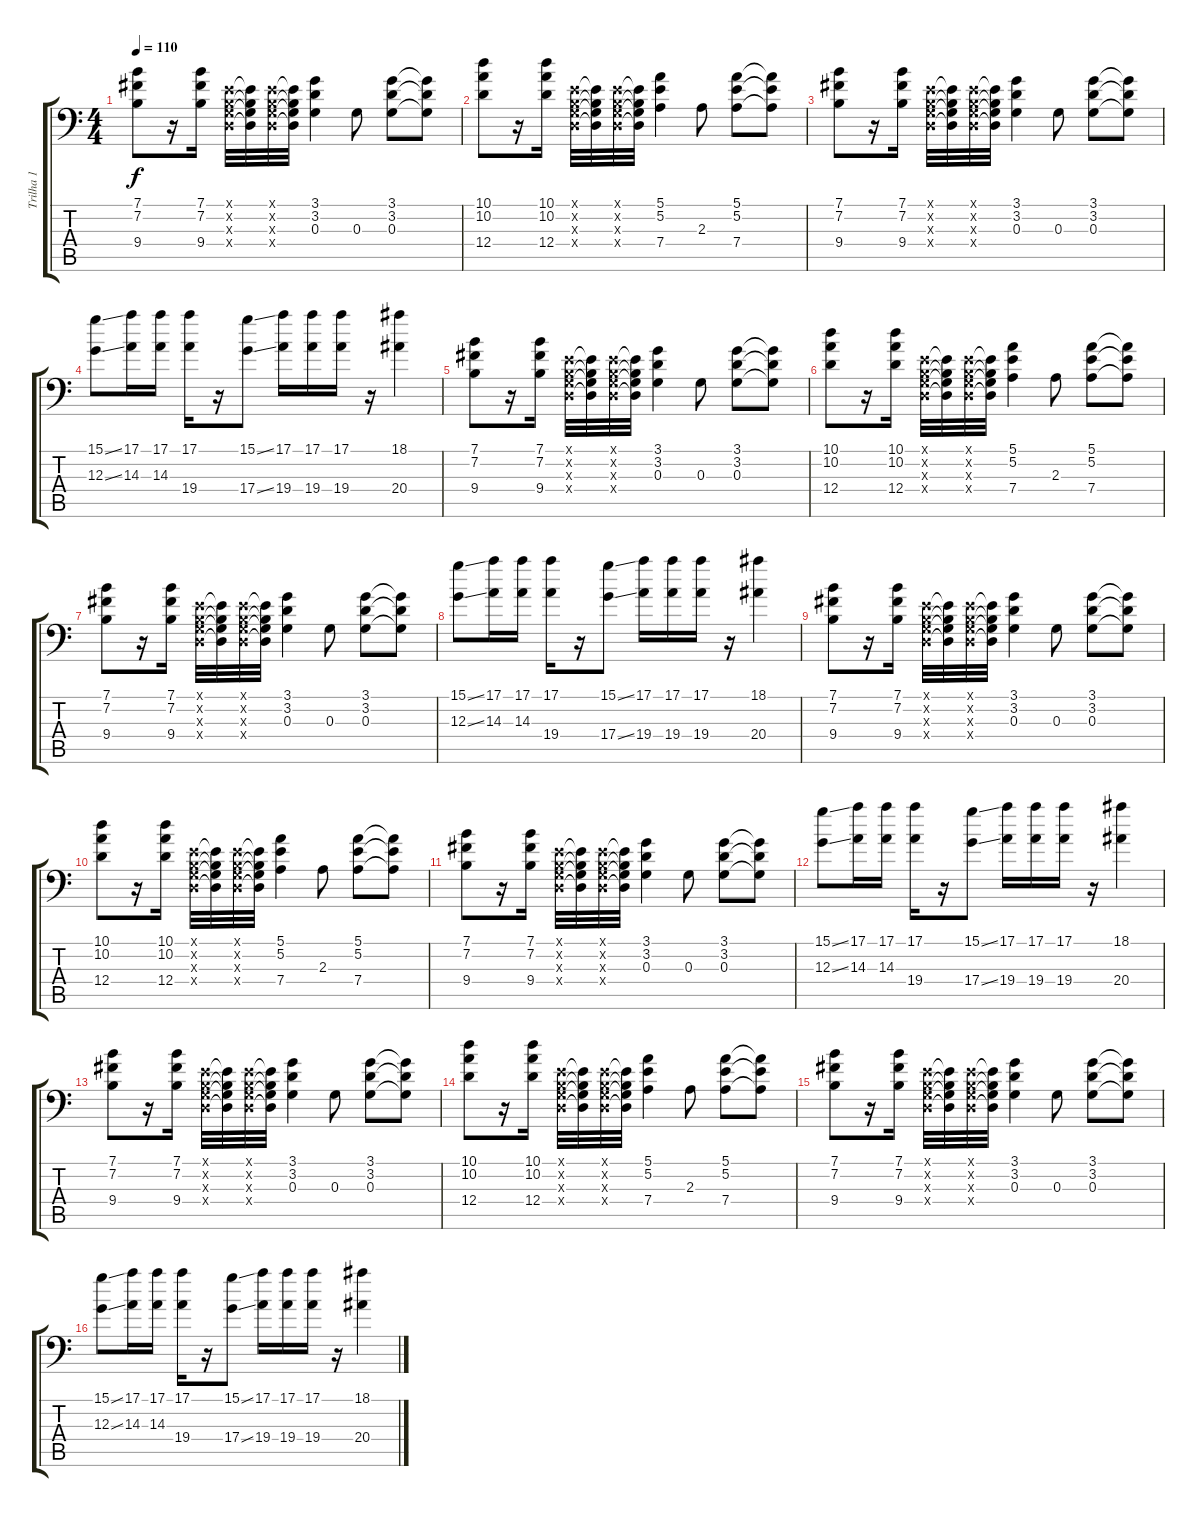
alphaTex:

\track ("Trilha 1" "Trilha 1") {instrument overdrivenguitar}
\staff {score tabs}
\tuning (E3 B2 G2 D2 A1 E1) {hide}
\ts (4 4)
\tempo 110
\clef f4
\ks c
(7.1 7.2 9.4).8{dy f} r.16 (7.1 7.2 9.4).16 (0.1{x} 0.2{x} 0.3{x} 0.4{x}).32 (0.1{t} 0.2{t} 0.3{t} 0.4{t}).32 (0.1{x} 0.2{x} 0.3{x} 0.4{x}).32 (0.1{t} 0.2{t} 0.3{t} 0.4{t}).32 (3.1 3.2 0.3).4 0.3.8 (3.1 3.2 0.3).8 (3.1{t} 3.2{t} 0.3{t}).8 |
(10.1 10.2 12.4).8 r.16 (10.1 10.2 12.4).16 (0.1{x} 0.2{x} 0.3{x} 0.4{x}).32 (0.1{t} 0.2{t} 0.3{t} 0.4{t}).32 (0.1{x} 0.2{x} 0.3{x} 0.4{x}).32 (0.1{t} 0.2{t} 0.3{t} 0.4{t}).32 (5.1 5.2 7.4).4 2.3.8 (5.1 5.2 7.4).8 (5.1{t} 5.2{t} 7.4{t}).8 |
(7.1 7.2 9.4).8 r.16 (7.1 7.2 9.4).16 (0.1{x} 0.2{x} 0.3{x} 0.4{x}).32 (0.1{t} 0.2{t} 0.3{t} 0.4{t}).32 (0.1{x} 0.2{x} 0.3{x} 0.4{x}).32 (0.1{t} 0.2{t} 0.3{t} 0.4{t}).32 (3.1 3.2 0.3).4 0.3.8 (3.1 3.2 0.3).8 (3.1{t} 3.2{t} 0.3{t}).8 |
(15.1{ss} 12.3{ss}).8 (17.1 14.3).16 (17.1 14.3).16 (17.1 19.4).16 r.16 (15.1{ss} 17.4{ss}).8 (17.1 19.4).16 (17.1 19.4).16 (17.1 19.4).16 r.16 (18.1 20.4).4 |
(7.1 7.2 9.4).8 r.16 (7.1 7.2 9.4).16 (0.1{x} 0.2{x} 0.3{x} 0.4{x}).32 (0.1{t} 0.2{t} 0.3{t} 0.4{t}).32 (0.1{x} 0.2{x} 0.3{x} 0.4{x}).32 (0.1{t} 0.2{t} 0.3{t} 0.4{t}).32 (3.1 3.2 0.3).4 0.3.8 (3.1 3.2 0.3).8 (3.1{t} 3.2{t} 0.3{t}).8 |
(10.1 10.2 12.4).8 r.16 (10.1 10.2 12.4).16 (0.1{x} 0.2{x} 0.3{x} 0.4{x}).32 (0.1{t} 0.2{t} 0.3{t} 0.4{t}).32 (0.1{x} 0.2{x} 0.3{x} 0.4{x}).32 (0.1{t} 0.2{t} 0.3{t} 0.4{t}).32 (5.1 5.2 7.4).4 2.3.8 (5.1 5.2 7.4).8 (5.1{t} 5.2{t} 7.4{t}).8 |
(7.1 7.2 9.4).8 r.16 (7.1 7.2 9.4).16 (0.1{x} 0.2{x} 0.3{x} 0.4{x}).32 (0.1{t} 0.2{t} 0.3{t} 0.4{t}).32 (0.1{x} 0.2{x} 0.3{x} 0.4{x}).32 (0.1{t} 0.2{t} 0.3{t} 0.4{t}).32 (3.1 3.2 0.3).4 0.3.8 (3.1 3.2 0.3).8 (3.1{t} 3.2{t} 0.3{t}).8 |
(15.1{ss} 12.3{ss}).8 (17.1 14.3).16 (17.1 14.3).16 (17.1 19.4).16 r.16 (15.1{ss} 17.4{ss}).8 (17.1 19.4).16 (17.1 19.4).16 (17.1 19.4).16 r.16 (18.1 20.4).4 |
(7.1 7.2 9.4).8 r.16 (7.1 7.2 9.4).16 (0.1{x} 0.2{x} 0.3{x} 0.4{x}).32 (0.1{t} 0.2{t} 0.3{t} 0.4{t}).32 (0.1{x} 0.2{x} 0.3{x} 0.4{x}).32 (0.1{t} 0.2{t} 0.3{t} 0.4{t}).32 (3.1 3.2 0.3).4 0.3.8 (3.1 3.2 0.3).8 (3.1{t} 3.2{t} 0.3{t}).8 |
(10.1 10.2 12.4).8 r.16 (10.1 10.2 12.4).16 (0.1{x} 0.2{x} 0.3{x} 0.4{x}).32 (0.1{t} 0.2{t} 0.3{t} 0.4{t}).32 (0.1{x} 0.2{x} 0.3{x} 0.4{x}).32 (0.1{t} 0.2{t} 0.3{t} 0.4{t}).32 (5.1 5.2 7.4).4 2.3.8 (5.1 5.2 7.4).8 (5.1{t} 5.2{t} 7.4{t}).8 |
(7.1 7.2 9.4).8 r.16 (7.1 7.2 9.4).16 (0.1{x} 0.2{x} 0.3{x} 0.4{x}).32 (0.1{t} 0.2{t} 0.3{t} 0.4{t}).32 (0.1{x} 0.2{x} 0.3{x} 0.4{x}).32 (0.1{t} 0.2{t} 0.3{t} 0.4{t}).32 (3.1 3.2 0.3).4 0.3.8 (3.1 3.2 0.3).8 (3.1{t} 3.2{t} 0.3{t}).8 |
(15.1{ss} 12.3{ss}).8 (17.1 14.3).16 (17.1 14.3).16 (17.1 19.4).16 r.16 (15.1{ss} 17.4{ss}).8 (17.1 19.4).16 (17.1 19.4).16 (17.1 19.4).16 r.16 (18.1 20.4).4 |
(7.1 7.2 9.4).8 r.16 (7.1 7.2 9.4).16 (0.1{x} 0.2{x} 0.3{x} 0.4{x}).32 (0.1{t} 0.2{t} 0.3{t} 0.4{t}).32 (0.1{x} 0.2{x} 0.3{x} 0.4{x}).32 (0.1{t} 0.2{t} 0.3{t} 0.4{t}).32 (3.1 3.2 0.3).4 0.3.8 (3.1 3.2 0.3).8 (3.1{t} 3.2{t} 0.3{t}).8 |
(10.1 10.2 12.4).8 r.16 (10.1 10.2 12.4).16 (0.1{x} 0.2{x} 0.3{x} 0.4{x}).32 (0.1{t} 0.2{t} 0.3{t} 0.4{t}).32 (0.1{x} 0.2{x} 0.3{x} 0.4{x}).32 (0.1{t} 0.2{t} 0.3{t} 0.4{t}).32 (5.1 5.2 7.4).4 2.3.8 (5.1 5.2 7.4).8 (5.1{t} 5.2{t} 7.4{t}).8 |
(7.1 7.2 9.4).8 r.16 (7.1 7.2 9.4).16 (0.1{x} 0.2{x} 0.3{x} 0.4{x}).32 (0.1{t} 0.2{t} 0.3{t} 0.4{t}).32 (0.1{x} 0.2{x} 0.3{x} 0.4{x}).32 (0.1{t} 0.2{t} 0.3{t} 0.4{t}).32 (3.1 3.2 0.3).4 0.3.8 (3.1 3.2 0.3).8 (3.1{t} 3.2{t} 0.3{t}).8 |
(15.1{ss} 12.3{ss}).8 (17.1 14.3).16 (17.1 14.3).16 (17.1 19.4).16 r.16 (15.1{ss} 17.4{ss}).8 (17.1 19.4).16 (17.1 19.4).16 (17.1 19.4).16 r.16 (18.1 20.4).4
